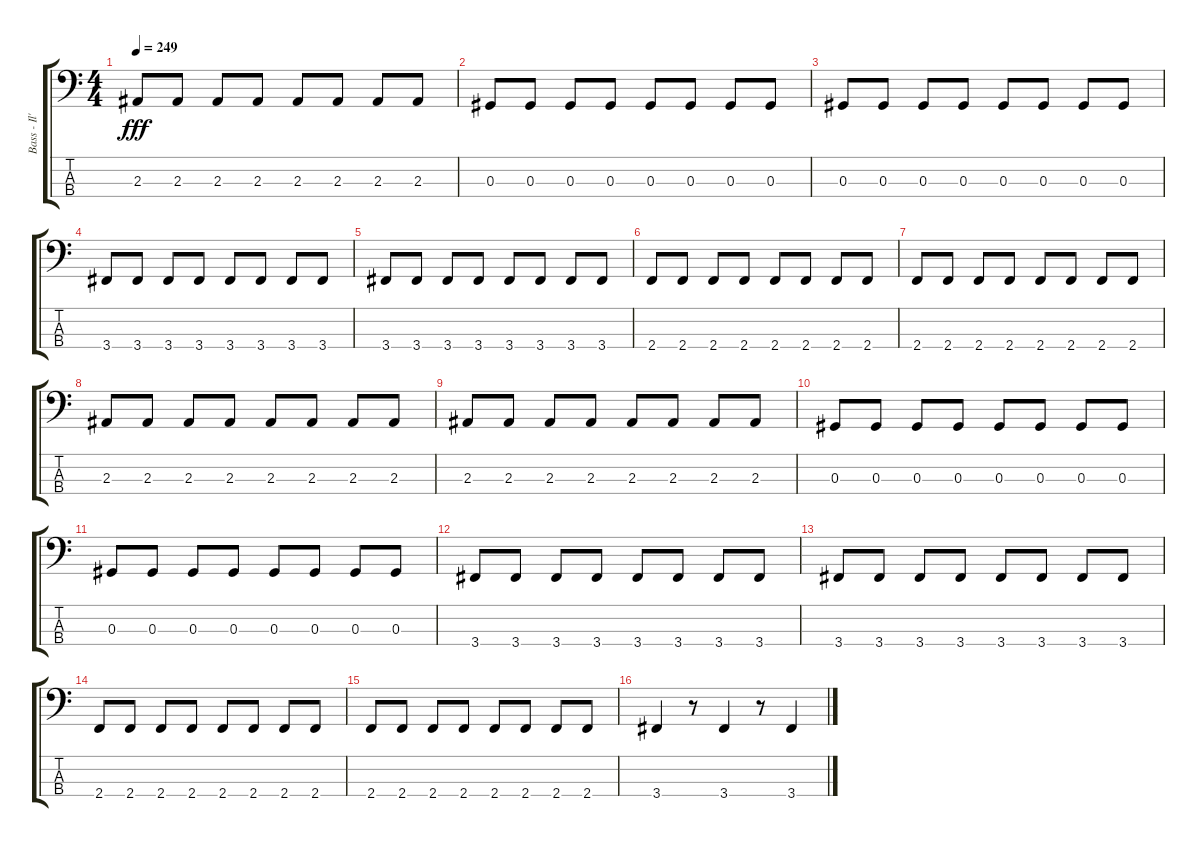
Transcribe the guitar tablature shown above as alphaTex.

\track ("Bass - Il'ya Knyazev" "Bass - Il'") {instrument electricbassfinger}
\staff {score tabs}
\tuning (Gb2 Db2 Ab1 Eb1) {hide}
\ts (4 4)
\tempo 249
\clef f4
\ks c
2.3.8{dy fff} 2.3.8 2.3.8 2.3.8 2.3.8 2.3.8 2.3.8 2.3.8 |
0.3.8 0.3.8 0.3.8 0.3.8 0.3.8 0.3.8 0.3.8 0.3.8 |
0.3.8 0.3.8 0.3.8 0.3.8 0.3.8 0.3.8 0.3.8 0.3.8 |
3.4.8 3.4.8 3.4.8 3.4.8 3.4.8 3.4.8 3.4.8 3.4.8 |
3.4.8 3.4.8 3.4.8 3.4.8 3.4.8 3.4.8 3.4.8 3.4.8 |
2.4.8 2.4.8 2.4.8 2.4.8 2.4.8 2.4.8 2.4.8 2.4.8 |
2.4.8 2.4.8 2.4.8 2.4.8 2.4.8 2.4.8 2.4.8 2.4.8 |
2.3.8 2.3.8 2.3.8 2.3.8 2.3.8 2.3.8 2.3.8 2.3.8 |
2.3.8 2.3.8 2.3.8 2.3.8 2.3.8 2.3.8 2.3.8 2.3.8 |
0.3.8 0.3.8 0.3.8 0.3.8 0.3.8 0.3.8 0.3.8 0.3.8 |
0.3.8 0.3.8 0.3.8 0.3.8 0.3.8 0.3.8 0.3.8 0.3.8 |
3.4.8 3.4.8 3.4.8 3.4.8 3.4.8 3.4.8 3.4.8 3.4.8 |
3.4.8 3.4.8 3.4.8 3.4.8 3.4.8 3.4.8 3.4.8 3.4.8 |
2.4.8 2.4.8 2.4.8 2.4.8 2.4.8 2.4.8 2.4.8 2.4.8 |
2.4.8 2.4.8 2.4.8 2.4.8 2.4.8 2.4.8 2.4.8 2.4.8 |
3.4.4 r.8 3.4.4 r.8 3.4.4
